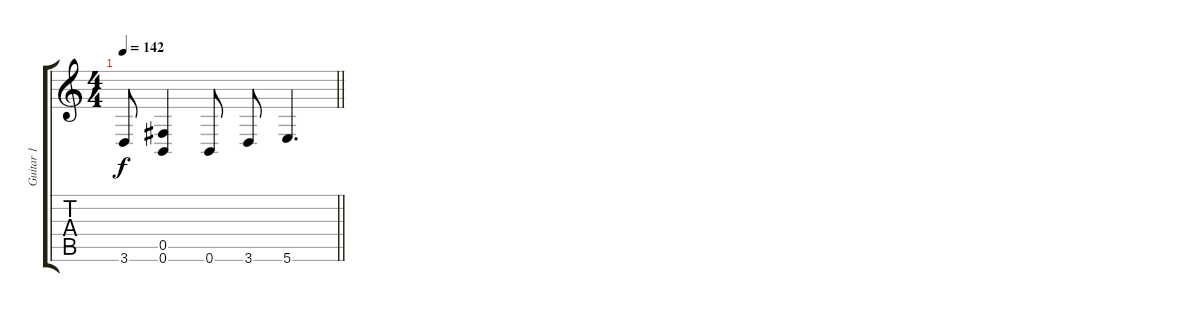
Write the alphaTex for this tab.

\track ("Guitar 1" "Guitar 1") {instrument distortionguitar}
\staff {score tabs}
\tuning (Db4 Ab3 E3 B2 Gb2 B1) {hide}
\ts (4 4)
\tempo 142
\clef g2
\barLineRight lightlight
\ks c
3.6{t}.8{dy f} (0.5 0.6).4 0.6.8 3.6.8 5.6.4{d}
